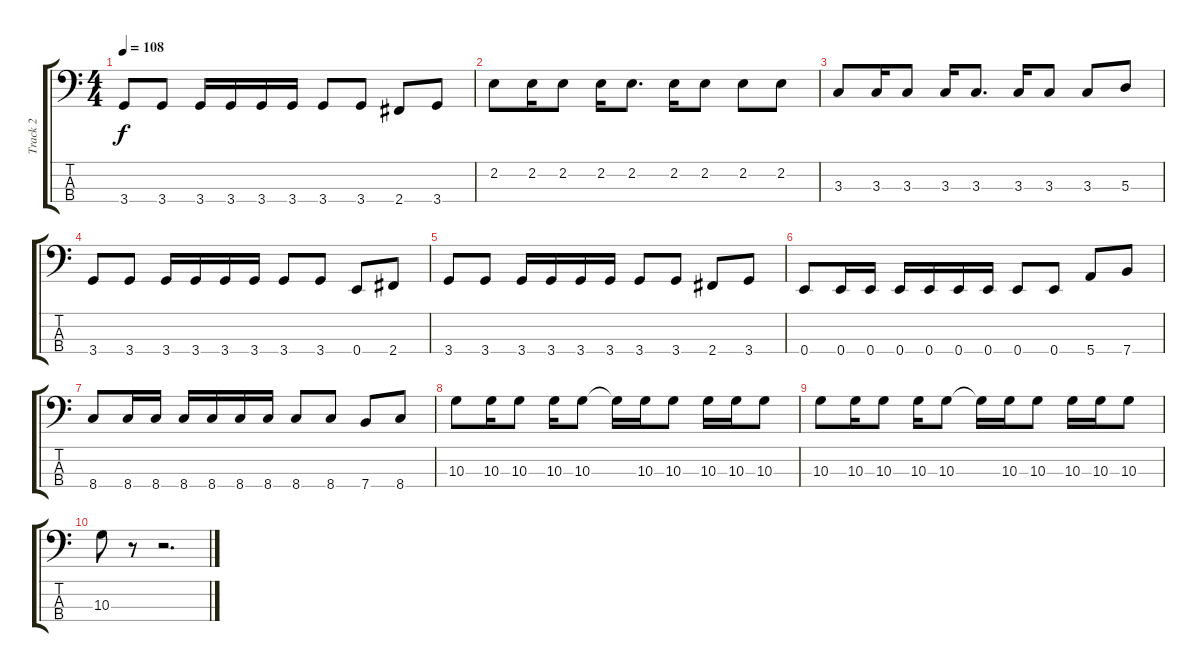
\track ("Track 2" "Track 2") {instrument electricbasspick}
\staff {score tabs}
\tuning (G2 D2 A1 E1) {hide}
\ts (4 4)
\tempo 108
\clef f4
\ks c
3.4.8{dy f} 3.4.8 3.4.16 3.4.16 3.4.16 3.4.16 3.4.8 3.4.8 2.4.8 3.4.8 |
2.2.8 2.2.16 2.2.8 2.2.16 2.2.8{d} 2.2.16 2.2.8 2.2.8 2.2.8 |
3.3.8 3.3.16 3.3.8 3.3.16 3.3.8{d} 3.3.16 3.3.8 3.3.8 5.3.8 |
3.4.8 3.4.8 3.4.16 3.4.16 3.4.16 3.4.16 3.4.8 3.4.8 0.4.8 2.4.8 |
3.4.8 3.4.8 3.4.16 3.4.16 3.4.16 3.4.16 3.4.8 3.4.8 2.4.8 3.4.8 |
0.4.8 0.4.16 0.4.16 0.4.16 0.4.16 0.4.16 0.4.16 0.4.8 0.4.8 5.4.8 7.4.8 |
8.4.8 8.4.16 8.4.16 8.4.16 8.4.16 8.4.16 8.4.16 8.4.8 8.4.8 7.4.8 8.4.8 |
10.3.8 10.3.16 10.3.8 10.3.16 10.3.8 10.3{t}.16 10.3.16 10.3.8 10.3.16 10.3.16 10.3.8 |
10.3.8 10.3.16 10.3.8 10.3.16 10.3.8 10.3{t}.16 10.3.16 10.3.8 10.3.16 10.3.16 10.3.8 |
10.3.8 r.8 r.2{d}
